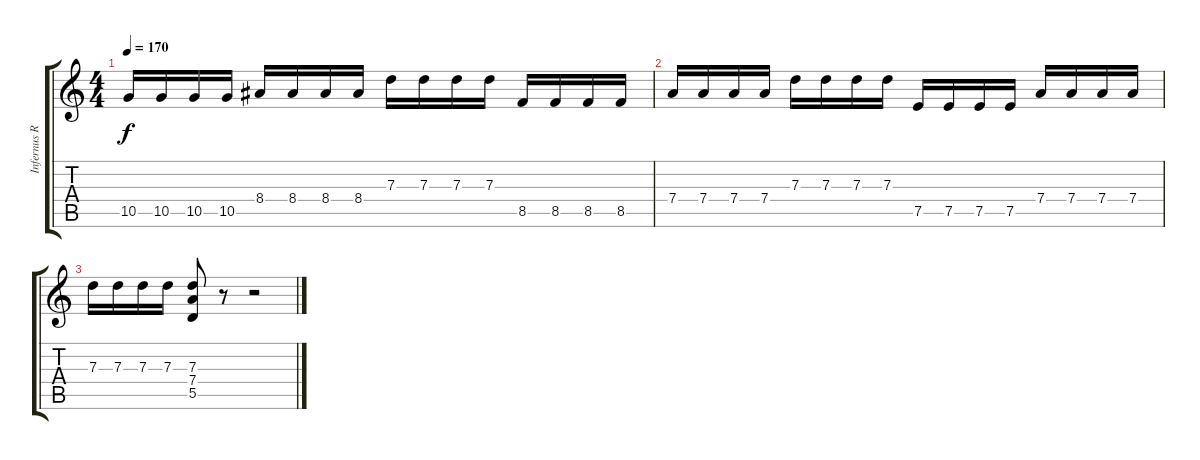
\track ("Infernus Rythmn" "Infernus R") {instrument overdrivenguitar}
\staff {score tabs}
\tuning (E4 B3 G3 D3 A2 E2) {hide}
\ts (4 4)
\tempo 170
\clef g2
\ks c
10.5.16{dy f} 10.5.16 10.5.16 10.5.16 8.4.16 8.4.16 8.4.16 8.4.16 7.3.16 7.3.16 7.3.16 7.3.16 8.5.16 8.5.16 8.5.16 8.5.16 |
7.4.16 7.4.16 7.4.16 7.4.16 7.3.16 7.3.16 7.3.16 7.3.16 7.5.16 7.5.16 7.5.16 7.5.16 7.4.16 7.4.16 7.4.16 7.4.16 |
7.3.16 7.3.16 7.3.16 7.3.16 (7.3 7.4 5.5).8 r.8 r.2
